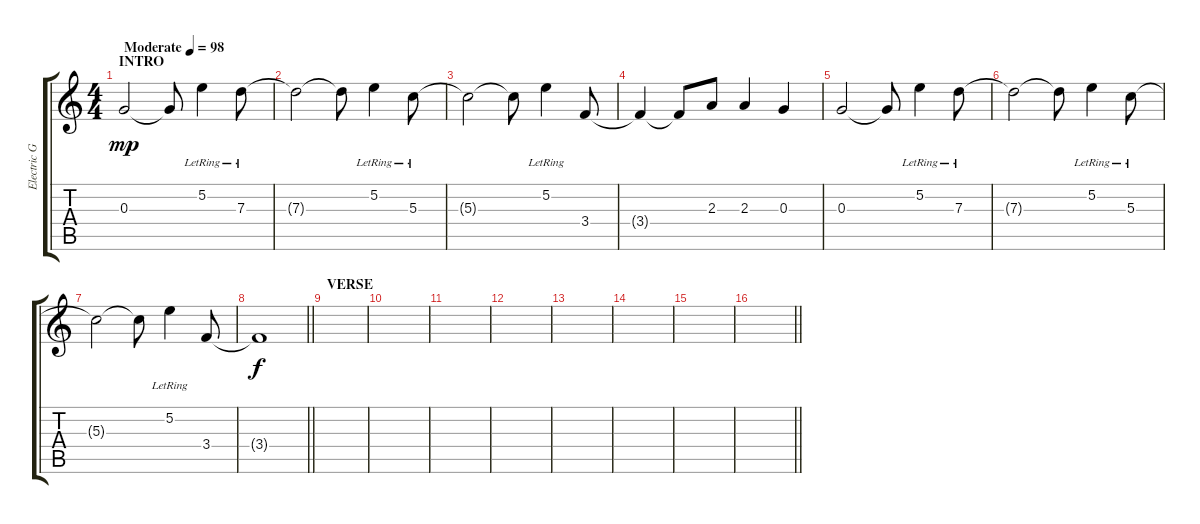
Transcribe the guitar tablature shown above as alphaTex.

\track ("Electric Guitar #1" "Electric G") {instrument electricguitarjazz}
\staff {score tabs}
\tuning (E4 B3 G3 D3 A2 E2) {hide}
\ts (4 4)
\section ("" "INTRO")
\tempo (98 "Moderate")
\clef g2
\ks c
0.3.2{dy mp instrument electricguitarjazz} 0.3{t}.8 5.2{lr}.4 7.3{lr}.8 |
7.3{t}.2 7.3{t}.8 5.2{lr}.4 5.3{lr}.8 |
5.3{t}.2 5.3{t}.8 5.2{lr}.4 3.4.8 |
3.4{t}.4 3.4{t}.8 2.3.8 2.3.4 0.3.4 |
0.3.2 0.3{t}.8 5.2{lr}.4 7.3{lr}.8 |
7.3{t}.2 7.3{t}.8 5.2{lr}.4 5.3{lr}.8 |
5.3{t}.2 5.3{t}.8 5.2{lr}.4 3.4.8 |
\barLineRight lightlight
3.4{t}.1{dy f} |
\section ("" "VERSE")
|
|
|
|
|
|
|
\barLineRight lightlight
